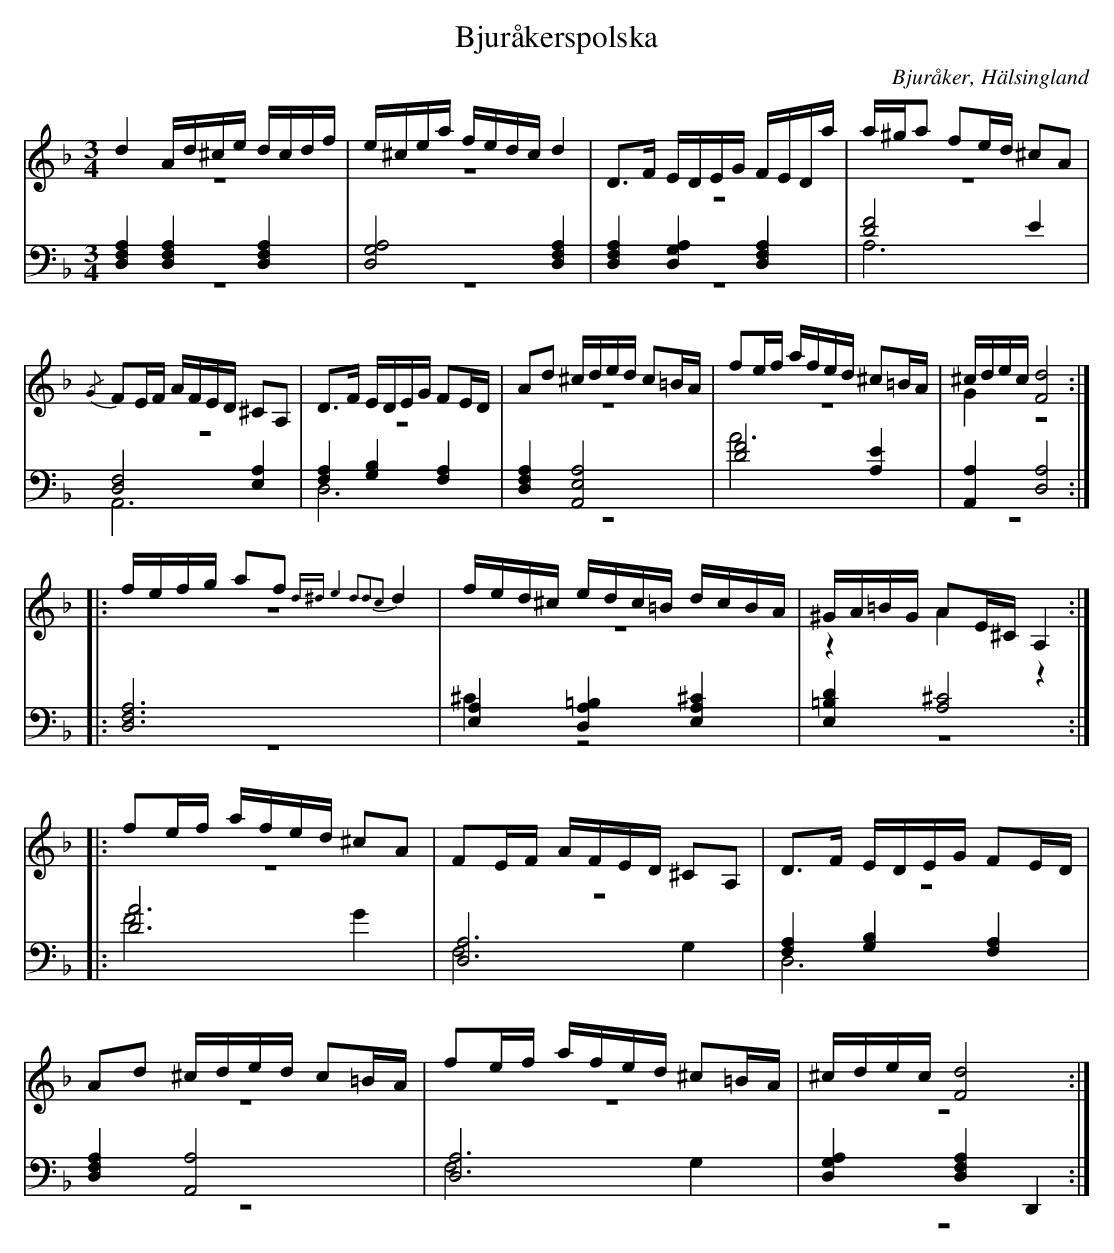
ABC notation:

X:1
T: Bjuråkerspolska
O: Bjuråker, Hälsingland
M: 3/4
L: 1/16
K: Dm
V:1
V:2 merge
V:3
V:4 merge
V:1
d4 Ad^ce dcdf |e^cea fedc d4|D2>F2 EDEG FEDa|a^ga2 f2ed ^c2A2|
{/G}F2EF AFED ^C2A,2|D2>F2 EDEG F2ED|A2d2 ^cded c2=BA|f2ef afed ^c2=BA|^cdec [F8d8]:|
|:fefg a2f2 {d^de4d2^=d2c2}d4 |fed^c edc=B dcBA|^GA=BG A2E^C A,4:|
|:f2ef afed ^c2A2|F2EF AFED ^C2A,2|D2>F2 EDEG F2ED|
A2d2 ^cded c2=BA|f2ef afed ^c2=BA|^cdec [F8d8]:|
V:2
z12|z12|z12|z12|
z12|z12|z12|z12|G4 z8:|
|:z12|z12|z4 A4 z4:|
|:z12|z12|z12|
z12|z12|z12:|
V:3 clef=bass
[D,4F,4A,4] [D,4F,4A,4] [D,4F,4A,4]|[D,8G,8A,8] [D,4F,4A,4]|[D,4F,4A,4] [D,4G,4A,4] [D,4F,4A,4]|[D8F8] E4|
[D,8F,8] [E,4A,4]|[F,4A,4] [G,4B,4] [F,4A,4]|[D,4F,4A,4] [A,,8E,8A,8]|[D8F8] [A,4E4]|[A,,4A,4] [D,8A,8]:|
|:[D,12F,12A,12]|[E,4A,4] [A,4=B,4D,4] [E,4A,4^C4]|[E,4=B,4D4] [A,8^C8]:|
|:[D12A12]|[D,12A,12]|[F,4A,4] [G,4B,4] [F,4A,4]|
[D,4F,4A,4] [A,,8A,8]|[D,12A,12]|[D,4G,4A,4] [D,4F,4A,4] D,,4:|
V:4 clef=bass
z12|z12|z12|A,12|
A,,12|D,12|z12|A12|z12:|
|:z12|^C4 z8|z12:|
|:F8 G4|F,8 G,4|D,12|
z12|F,8 G,4|z12:|
